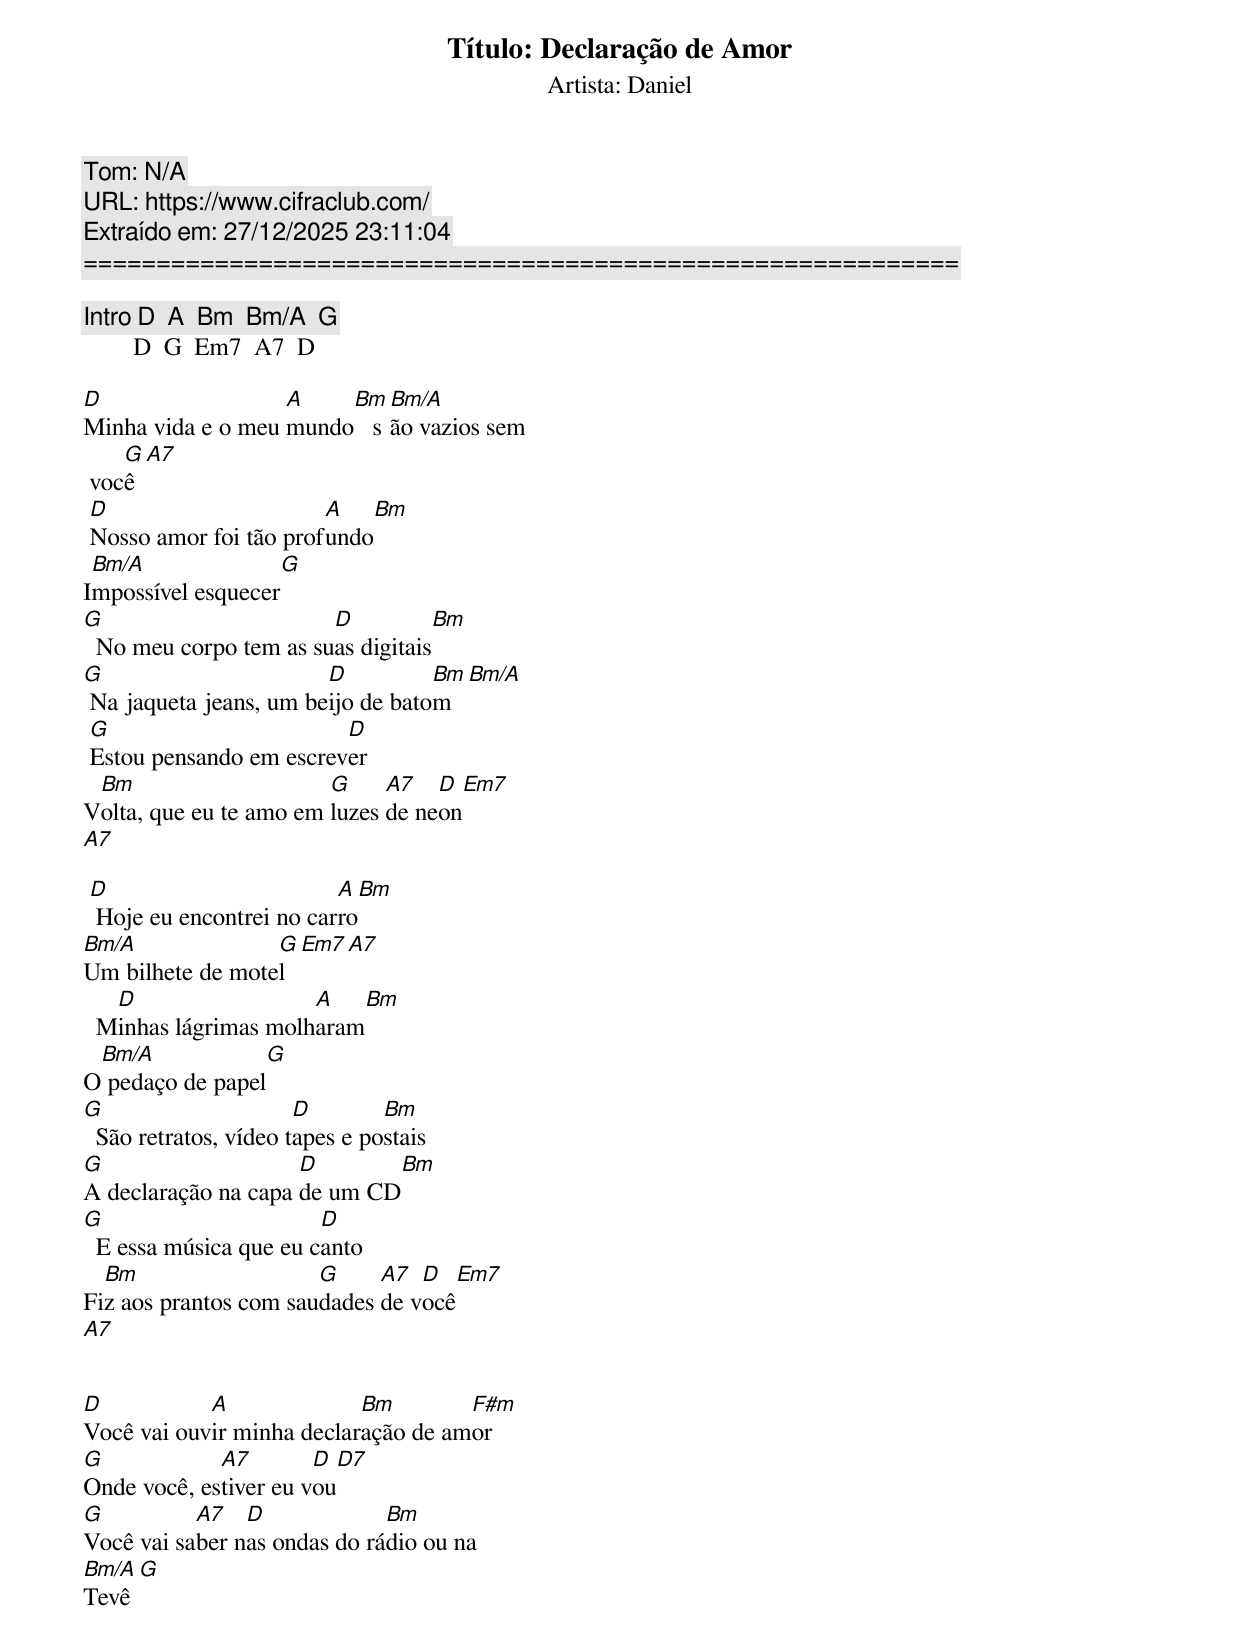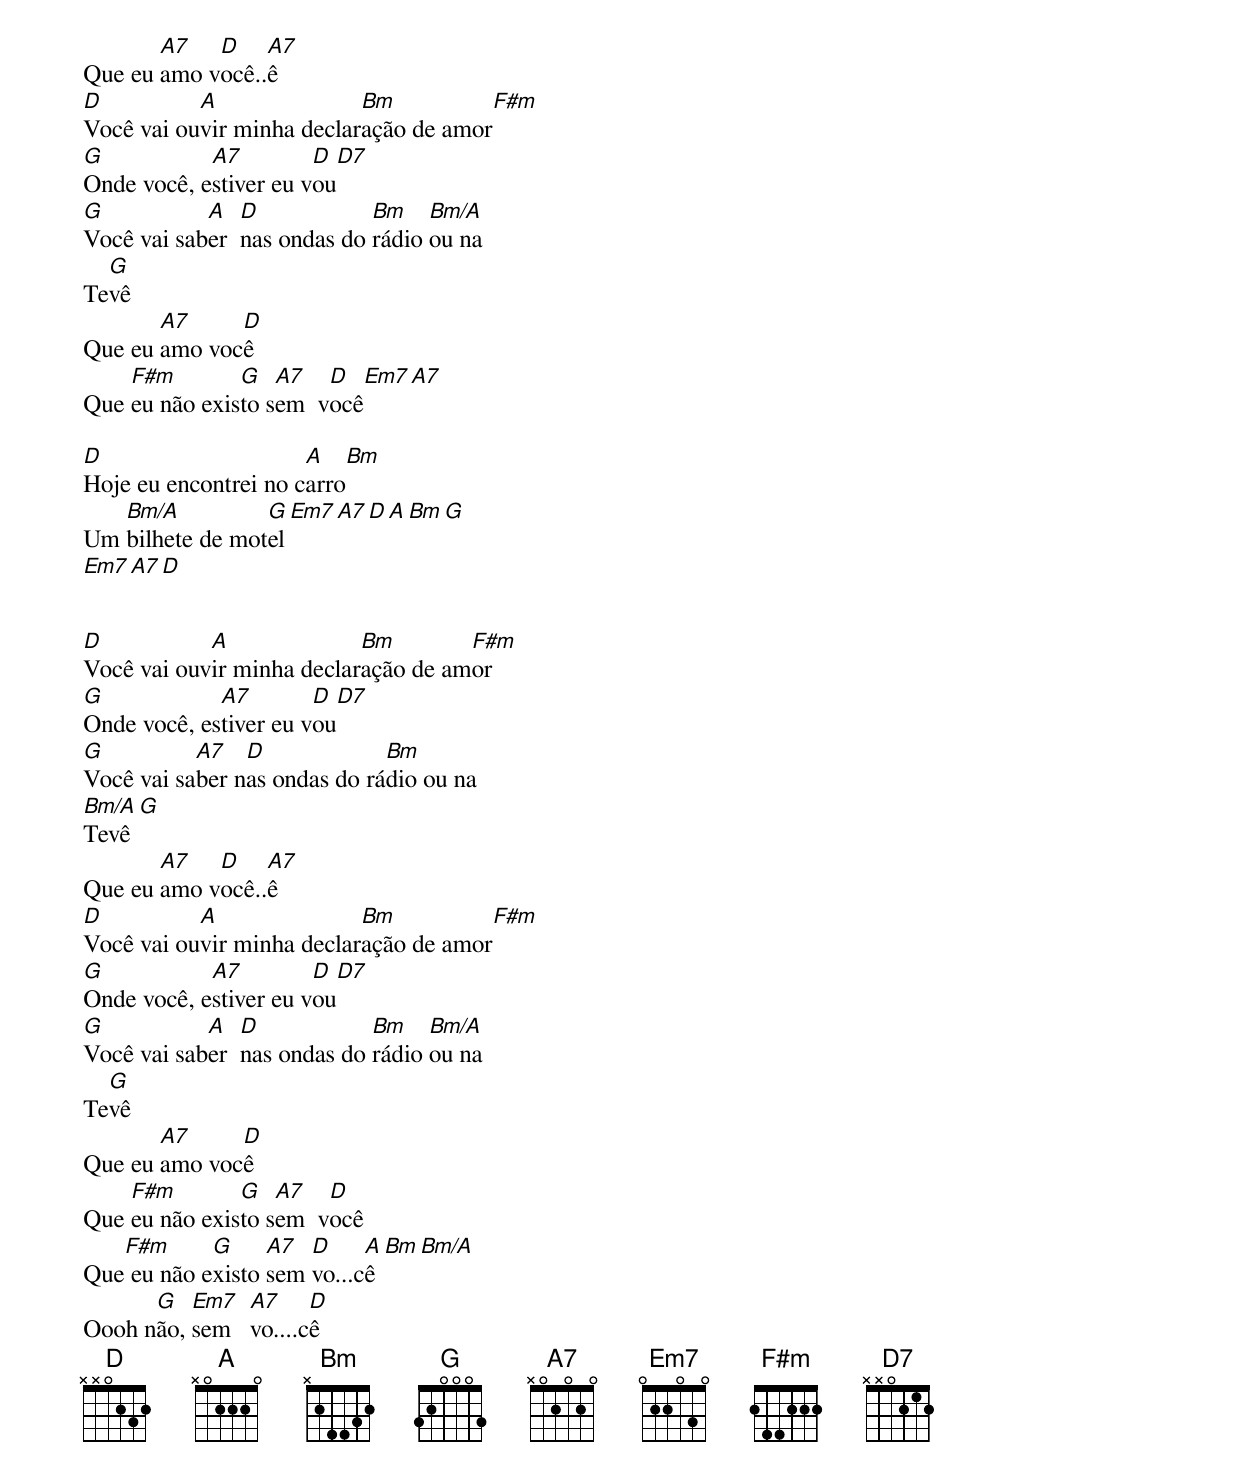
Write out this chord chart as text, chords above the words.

Título: Declaração de Amor
Artista: Daniel
Tom: N/A
URL: https://www.cifraclub.com/
Extraído em: 27/12/2025 23:11:04
============================================================

[Intro] D  A  Bm  Bm/A  G
        D  G  Em7  A7  D

D                  A    Bm  Bm/A
Minha vida e o meu mundo   são vazios sem
    G    A7
 você
 D                      A    Bm
 Nosso amor foi tão profundo
 Bm/A               G
Impossível esquecer
G                       D          Bm
  No meu corpo tem as suas digitais
G                       D          Bm  Bm/A
 Na jaqueta jeans, um beijo de batom
 G                       D
 Estou pensando em escrever
 Bm                     G     A7   D   Em7
Volta, que eu te amo em luzes de neon
 A7

 D                        A   Bm
  Hoje eu encontrei no carro
Bm/A              G   Em7  A7
Um bilhete de motel
   D                  A     Bm
  Minhas lágrimas molharam
 Bm/A            G
O pedaço de papel
G                      D        Bm
  São retratos, vídeo tapes e postais
G                    D          Bm
A declaração na capa de um CD
G                       D
  E essa música que eu canto
  Bm                   G     A7  D    Em7
Fiz aos prantos com saudades de você
A7


D           A              Bm        F#m
Você vai ouvir minha declaração de amor
G            A7        D  D7
Onde você, estiver eu vou
G          A7   D             Bm
Você vai saber nas ondas do rádio ou na
Bm/A   G
Tevê
       A7   D    A7
Que eu amo você..ê
D          A               Bm          F#m
Você vai ouvir minha declaração de amor
G           A7         D  D7
Onde você, estiver eu vou
G           A   D            Bm    Bm/A
Você vai saber  nas ondas do rádio ou na
  G
Tevê
       A7     D
Que eu amo você
    F#m        G   A7   D   Em7  A7
Que eu não existo sem  você

D                     A    Bm
Hoje eu encontrei no carro
   Bm/A          G  Em7  A7  D  A  Bm  G
Um bilhete de motel
Em7  A7  D


D           A              Bm        F#m
Você vai ouvir minha declaração de amor
G            A7        D  D7
Onde você, estiver eu vou
G          A7   D             Bm
Você vai saber nas ondas do rádio ou na
Bm/A   G
Tevê
       A7   D    A7
Que eu amo você..ê
D          A               Bm          F#m
Você vai ouvir minha declaração de amor
G           A7         D  D7
Onde você, estiver eu vou
G           A   D            Bm    Bm/A
Você vai saber  nas ondas do rádio ou na
  G
Tevê
       A7     D
Que eu amo você
    F#m        G   A7   D
Que eu não existo sem  você
   F#m      G     A7  D     A  Bm  Bm/A
Que eu não existo sem vo...cê
      G   Em7   A7     D
Oooh não, sem   vo....cê
